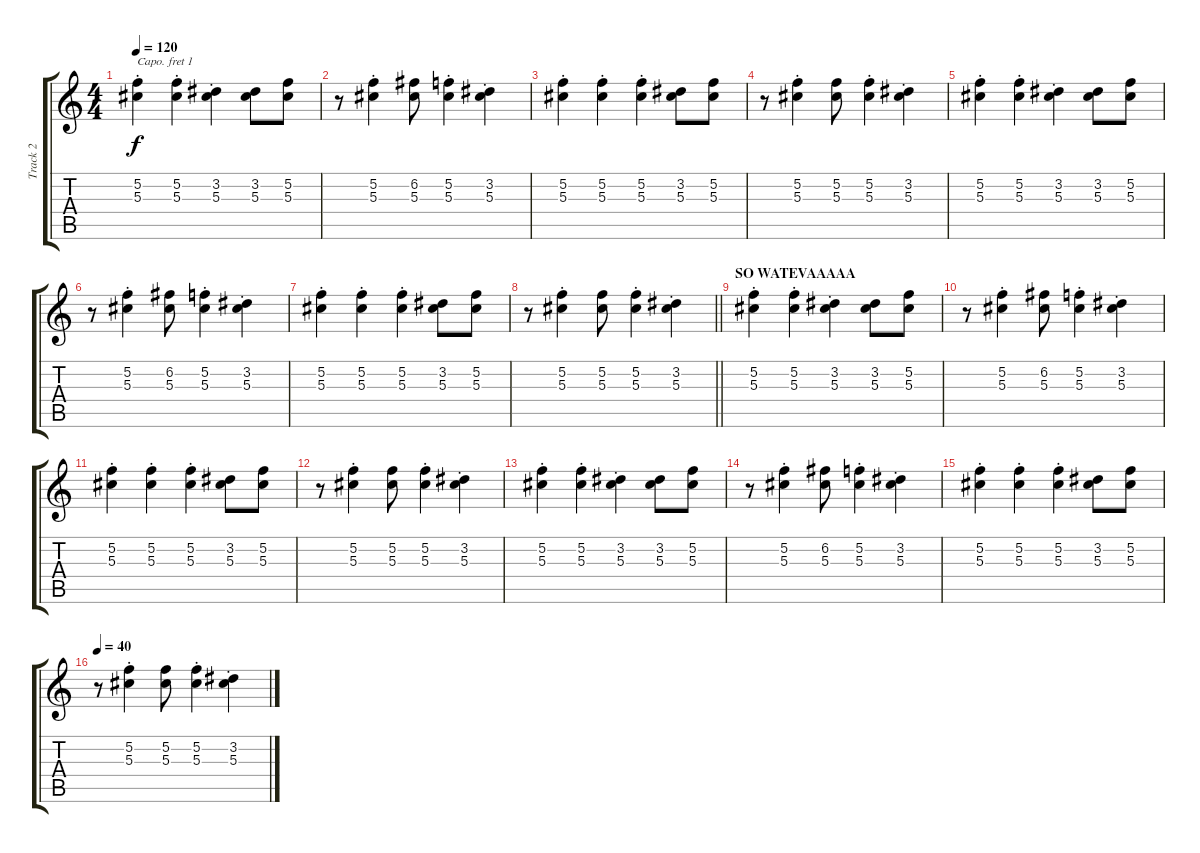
\track ("Track 2" "Track 2") {instrument electricguitarclean}
\staff {score tabs}
\capo 1
\tuning (E4 B3 G3 D3 A2 E2) {hide}
\ts (4 4)
\tempo 120
\clef g2
\ks c
(5.2{st} 5.3{st}).4{dy f} (5.2{st} 5.3{st}).4 (3.2{st} 5.3{st}).4 (3.2 5.3).8 (5.2 5.3).8 |
r.8 (5.2{st} 5.3{st}).4 (6.2 5.3).8 (5.2{st} 5.3{st}).4 (3.2{st} 5.3{st}).4 |
(5.2{st} 5.3{st}).4 (5.2{st} 5.3{st}).4 (5.2{st} 5.3{st}).4 (3.2 5.3).8 (5.2 5.3).8 |
r.8 (5.2{st} 5.3{st}).4 (5.2 5.3).8 (5.2{st} 5.3{st}).4 (3.2{st} 5.3{st}).4 |
(5.2{st} 5.3{st}).4 (5.2{st} 5.3{st}).4 (3.2{st} 5.3{st}).4 (3.2 5.3).8 (5.2 5.3).8 |
r.8 (5.2{st} 5.3{st}).4 (6.2 5.3).8 (5.2{st} 5.3{st}).4 (3.2{st} 5.3{st}).4 |
(5.2{st} 5.3{st}).4 (5.2{st} 5.3{st}).4 (5.2{st} 5.3{st}).4 (3.2 5.3).8 (5.2 5.3).8 |
\barLineRight lightlight
r.8 (5.2{st} 5.3{st}).4 (5.2 5.3).8 (5.2{st} 5.3{st}).4 (3.2{st} 5.3{st}).4 |
\section ("" "SO WATEVAAAAA")
(5.2{st} 5.3{st}).4 (5.2{st} 5.3{st}).4 (3.2{st} 5.3{st}).4 (3.2 5.3).8 (5.2 5.3).8 |
r.8 (5.2{st} 5.3{st}).4 (6.2 5.3).8 (5.2{st} 5.3{st}).4 (3.2{st} 5.3{st}).4 |
(5.2{st} 5.3{st}).4 (5.2{st} 5.3{st}).4 (5.2{st} 5.3{st}).4 (3.2 5.3).8 (5.2 5.3).8 |
r.8 (5.2{st} 5.3{st}).4 (5.2 5.3).8 (5.2{st} 5.3{st}).4 (3.2{st} 5.3{st}).4 |
(5.2{st} 5.3{st}).4 (5.2{st} 5.3{st}).4 (3.2{st} 5.3{st}).4 (3.2 5.3).8 (5.2 5.3).8 |
r.8 (5.2{st} 5.3{st}).4 (6.2 5.3).8 (5.2{st} 5.3{st}).4 (3.2{st} 5.3{st}).4 |
(5.2{st} 5.3{st}).4 (5.2{st} 5.3{st}).4 (5.2{st} 5.3{st}).4 (3.2 5.3).8 (5.2 5.3).8 |
\tempo 40
r.8 (5.2{st} 5.3{st}).4 (5.2 5.3).8 (5.2{st} 5.3{st}).4 (3.2{st} 5.3{st}).4
